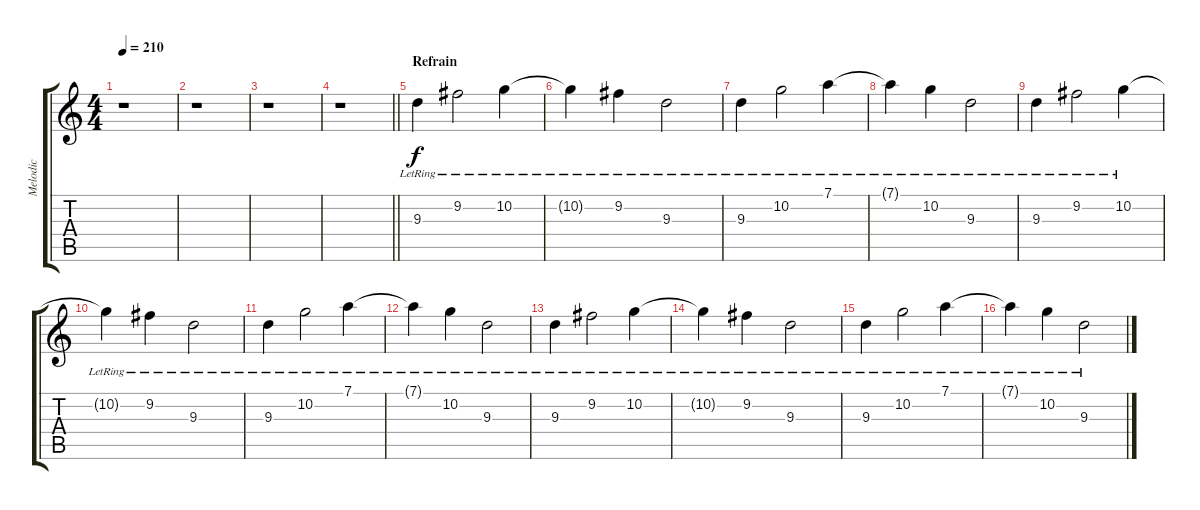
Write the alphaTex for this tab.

\track ("Melodic" "Melodic") {instrument distortionguitar}
\staff {score tabs}
\tuning (D4 A3 F3 C3 G2 D2) {hide}
\ts (4 4)
\tempo 210
\clef g2
\ks c
r.1{dy f} |
r.1 |
r.1 |
\barLineRight lightlight
r.1 |
\section ("" "Refrain")
9.3{lr}.4 9.2{lr}.2 10.2{lr}.4 |
10.2{lr t}.4 9.2{lr}.4 9.3{lr}.2 |
9.3{lr}.4 10.2{lr}.2 7.1{lr}.4 |
7.1{lr t}.4 10.2{lr}.4 9.3{lr}.2 |
9.3{lr}.4 9.2{lr}.2 10.2{lr}.4 |
10.2{lr t}.4 9.2{lr}.4 9.3{lr}.2 |
9.3{lr}.4 10.2{lr}.2 7.1{lr}.4 |
7.1{lr t}.4 10.2{lr}.4 9.3{lr}.2 |
9.3{lr}.4 9.2{lr}.2 10.2{lr}.4 |
10.2{lr t}.4 9.2{lr}.4 9.3{lr}.2 |
9.3{lr}.4 10.2{lr}.2 7.1{lr}.4 |
7.1{lr t}.4 10.2{lr}.4 9.3{lr}.2
